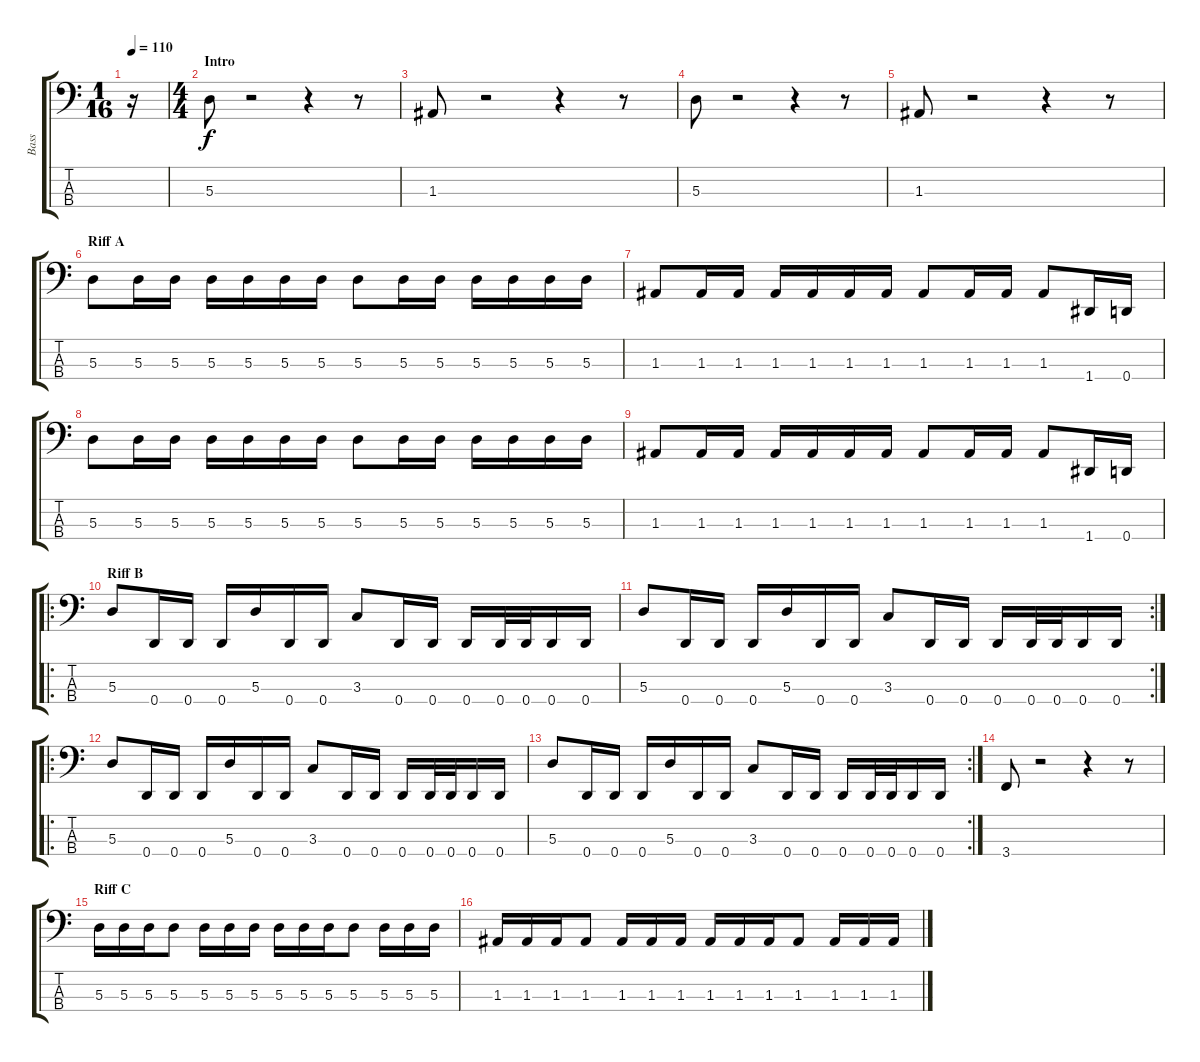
\track ("Bass" "Bass") {instrument electricbasspick}
\staff {score tabs}
\tuning (G2 D2 A1 D1) {hide}
\ts (1 16)
\tempo 110
\clef f4
\ks c
r.16{dy f instrument electricbasspick} |
\ts (4 4)
\section ("" "Intro")
5.3.8 r.2 r.4 r.8 |
1.3.8 r.2 r.4 r.8 |
5.3.8 r.2 r.4 r.8 |
1.3.8 r.2 r.4 r.8 |
\section ("" "Riff A")
5.3.8 5.3.16 5.3.16 5.3.16 5.3.16 5.3.16 5.3.16 5.3.8 5.3.16 5.3.16 5.3.16 5.3.16 5.3.16 5.3.16 |
1.3.8 1.3.16 1.3.16 1.3.16 1.3.16 1.3.16 1.3.16 1.3.8 1.3.16 1.3.16 1.3.8 1.4.16 0.4.16 |
5.3.8 5.3.16 5.3.16 5.3.16 5.3.16 5.3.16 5.3.16 5.3.8 5.3.16 5.3.16 5.3.16 5.3.16 5.3.16 5.3.16 |
1.3.8 1.3.16 1.3.16 1.3.16 1.3.16 1.3.16 1.3.16 1.3.8 1.3.16 1.3.16 1.3.8 1.4.16 0.4.16 |
\ro
\section ("" "Riff B")
5.3.8 0.4.16 0.4.16 0.4.16 5.3.16 0.4.16 0.4.16 3.3.8 0.4.16 0.4.16 0.4.16 0.4.32 0.4.32 0.4.16 0.4.16 |
\rc 2
5.3.8 0.4.16 0.4.16 0.4.16 5.3.16 0.4.16 0.4.16 3.3.8 0.4.16 0.4.16 0.4.16 0.4.32 0.4.32 0.4.16 0.4.16 |
\ro
5.3.8 0.4.16 0.4.16 0.4.16 5.3.16 0.4.16 0.4.16 3.3.8 0.4.16 0.4.16 0.4.16 0.4.32 0.4.32 0.4.16 0.4.16 |
\rc 2
5.3.8 0.4.16 0.4.16 0.4.16 5.3.16 0.4.16 0.4.16 3.3.8 0.4.16 0.4.16 0.4.16 0.4.32 0.4.32 0.4.16 0.4.16 |
3.4.8 r.2 r.4 r.8 |
\section ("" "Riff C")
5.3.16 5.3.16 5.3.16 5.3.8 5.3.16 5.3.16 5.3.16 5.3.16 5.3.16 5.3.16 5.3.8 5.3.16 5.3.16 5.3.16 |
1.3.16 1.3.16 1.3.16 1.3.8 1.3.16 1.3.16 1.3.16 1.3.16 1.3.16 1.3.16 1.3.8 1.3.16 1.3.16 1.3.16
